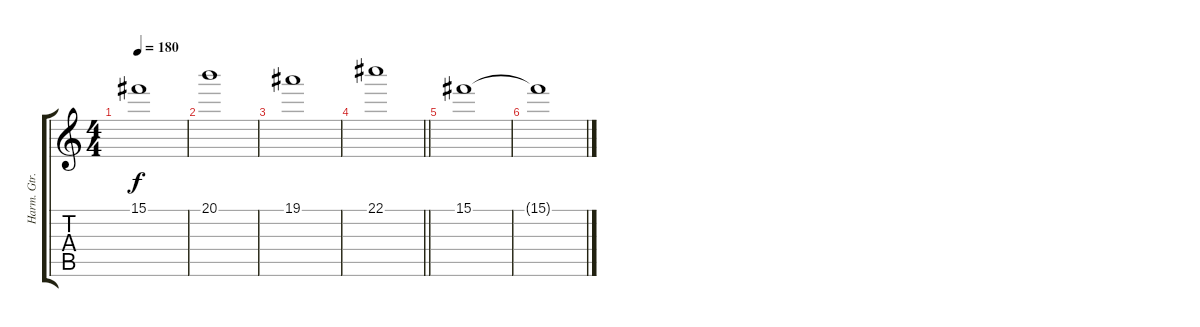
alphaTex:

\track ("Harm. Gtr." "Harm. Gtr.") {instrument distortionguitar}
\staff {score tabs}
\tuning (Eb4 Bb3 Gb3 Db3 Ab2 Eb2) {hide}
\ts (4 4)
\tempo 180
\clef g2
\ks c
15.1.1{dy f} |
20.1.1 |
19.1.1 |
\barLineRight lightlight
22.1.1 |
15.1.1 |
15.1{t}.1
